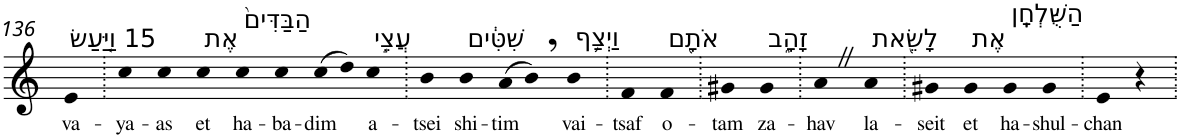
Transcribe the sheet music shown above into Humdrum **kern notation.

**kern	**text
*part1	*part1
*staff1	*staff1
*I"Piano	*
*I'Pno	*
!!LO:PB:g=z
*clefG2	*
*k[]	*
=136	=136
!LO:TX:a:t=15 וַיַּ֤עַשׂ	!
!	!LO:LY:b
4e	va-
=137.	=137.
!	!LO:LY:b
4cc	-ya-
!	!LO:LY:b
4cc	-as
!LO:TX:a:t=אֶת	!
!	!LO:LY:b
4cc	et
!LO:TX:a:t=הַבַּדִּים֙	!
!	!LO:LY:b
4cc	ha-
!	!LO:LY:b
4cc	-ba-
!	!LO:LY:b
(8cc	-dim
8dd)	.
!LO:TX:a:t=עֲצֵ֣י	!
!	!LO:LY:b
4cc	a-
=138.	=138.
!	!LO:LY:b
4b	-tsei
!LO:TX:a:t=שִׁטִּ֔ים	!
!	!LO:LY:b
4b	shi-
!	!LO:LY:b
(8a	-tim
8b,)	.
!LO:TX:a:t=וַיְצַ֥ף	!
!	!LO:LY:b
4b	vai-
=139.	=139.
!	!LO:LY:b
4f	-tsaf
!LO:TX:a:t=אֹתָ֖ם	!
!	!LO:LY:b
4f	o-
=140.	=140.
!	!LO:LY:b
4g#X	-tam
!LO:TX:a:t=זָהָ֑ב	!
!	!LO:LY:b
4g#	za-
=141.	=141.
!	!LO:LY:b
4aZ	-hav
!LO:TX:a:t=לָשֵׂ֖את	!
!	!LO:LY:b
4a	la-
=142.	=142.
!	!LO:LY:b
4g#X	-seit
!LO:TX:a:t=אֶת	!
!	!LO:LY:b
4g#	et
!LO:TX:a:t=הַשֻּׁלְחָֽן	!
!	!LO:LY:b
4g#	ha-
!	!LO:LY:b
4g#	-shul-
=143.	=143.
!	!LO:LY:b
4e	-chan
4r	.
=.	=.
*-	*-
